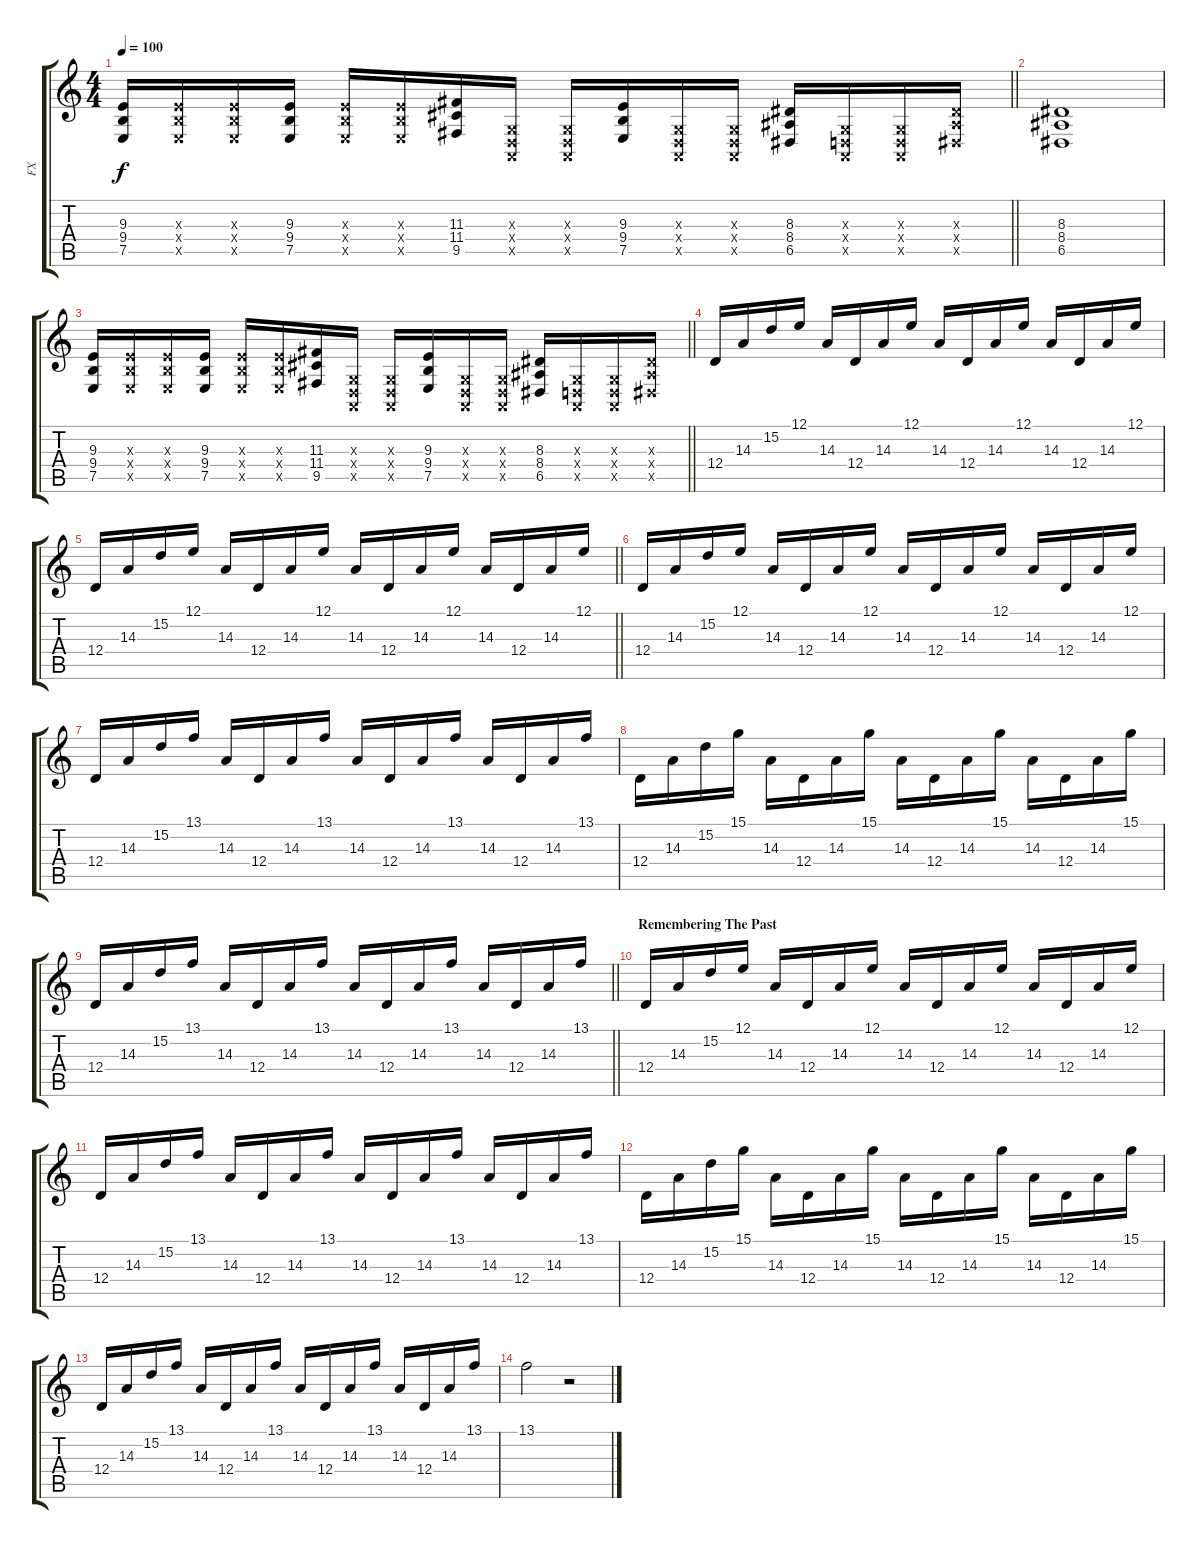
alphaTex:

\track ("FX" "FX") {instrument fx7echoes}
\staff {score tabs}
\tuning (E4 B3 G3 D3 A2 E2) {hide}
\ts (4 4)
\tempo 100
\clef g2
\barLineRight lightlight
\ks c
(9.3 9.4 7.5).16{dy f} (9.3{x} 9.4{x} 7.5{x}).16 (9.3{x} 9.4{x} 7.5{x}).16 (9.3 9.4 7.5).16 (9.3{x} 9.4{x} 7.5{x}).16 (9.3{x} 9.4{x} 7.5{x}).16 (11.3 11.4 9.5).16 (0.3{x} 0.4{x} 0.5{x}).16 (0.3{x} 0.4{x} 0.5{x}).16 (9.3 9.4 7.5).16 (0.3{x} 0.4{x} 0.5{x}).16 (0.3{x} 0.4{x} 0.5{x}).16 (8.3 8.4 6.5).16 (0.3{x} 0.4{x} 0.5{x}).16 (0.3{x} 0.4{x} 0.5{x}).16 (8.3{x} 8.4{x} 6.5{x}).16 |
(8.3 8.4 6.5).1 |
\barLineRight lightlight
(9.3 9.4 7.5).16 (9.3{x} 9.4{x} 7.5{x}).16 (9.3{x} 9.4{x} 7.5{x}).16 (9.3 9.4 7.5).16 (9.3{x} 9.4{x} 7.5{x}).16 (9.3{x} 9.4{x} 7.5{x}).16 (11.3 11.4 9.5).16 (0.3{x} 0.4{x} 0.5{x}).16 (0.3{x} 0.4{x} 0.5{x}).16 (9.3 9.4 7.5).16 (0.3{x} 0.4{x} 0.5{x}).16 (0.3{x} 0.4{x} 0.5{x}).16 (8.3 8.4 6.5).16 (0.3{x} 0.4{x} 0.5{x}).16 (0.3{x} 0.4{x} 0.5{x}).16 (8.3{x} 8.4{x} 6.5{x}).16 |
12.4.16 14.3.16 15.2.16 12.1.16 14.3.16 12.4.16 14.3.16 12.1.16 14.3.16 12.4.16 14.3.16 12.1.16 14.3.16 12.4.16 14.3.16 12.1.16 |
\barLineRight lightlight
12.4.16 14.3.16 15.2.16 12.1.16 14.3.16 12.4.16 14.3.16 12.1.16 14.3.16 12.4.16 14.3.16 12.1.16 14.3.16 12.4.16 14.3.16 12.1.16 |
12.4.16 14.3.16 15.2.16 12.1.16 14.3.16 12.4.16 14.3.16 12.1.16 14.3.16 12.4.16 14.3.16 12.1.16 14.3.16 12.4.16 14.3.16 12.1.16 |
12.4.16 14.3.16 15.2.16 13.1.16 14.3.16 12.4.16 14.3.16 13.1.16 14.3.16 12.4.16 14.3.16 13.1.16 14.3.16 12.4.16 14.3.16 13.1.16 |
12.4.16 14.3.16 15.2.16 15.1.16 14.3.16 12.4.16 14.3.16 15.1.16 14.3.16 12.4.16 14.3.16 15.1.16 14.3.16 12.4.16 14.3.16 15.1.16 |
\barLineRight lightlight
12.4.16 14.3.16 15.2.16 13.1.16 14.3.16 12.4.16 14.3.16 13.1.16 14.3.16 12.4.16 14.3.16 13.1.16 14.3.16 12.4.16 14.3.16 13.1.16 |
\section ("" "Remembering The Past")
12.4.16 14.3.16 15.2.16 12.1.16 14.3.16 12.4.16 14.3.16 12.1.16 14.3.16 12.4.16 14.3.16 12.1.16 14.3.16 12.4.16 14.3.16 12.1.16 |
12.4.16 14.3.16 15.2.16 13.1.16 14.3.16 12.4.16 14.3.16 13.1.16 14.3.16 12.4.16 14.3.16 13.1.16 14.3.16 12.4.16 14.3.16 13.1.16 |
12.4.16 14.3.16 15.2.16 15.1.16 14.3.16 12.4.16 14.3.16 15.1.16 14.3.16 12.4.16 14.3.16 15.1.16 14.3.16 12.4.16 14.3.16 15.1.16 |
12.4.16 14.3.16 15.2.16 13.1.16 14.3.16 12.4.16 14.3.16 13.1.16 14.3.16 12.4.16 14.3.16 13.1.16 14.3.16 12.4.16 14.3.16 13.1.16 |
13.1.2 r.2
